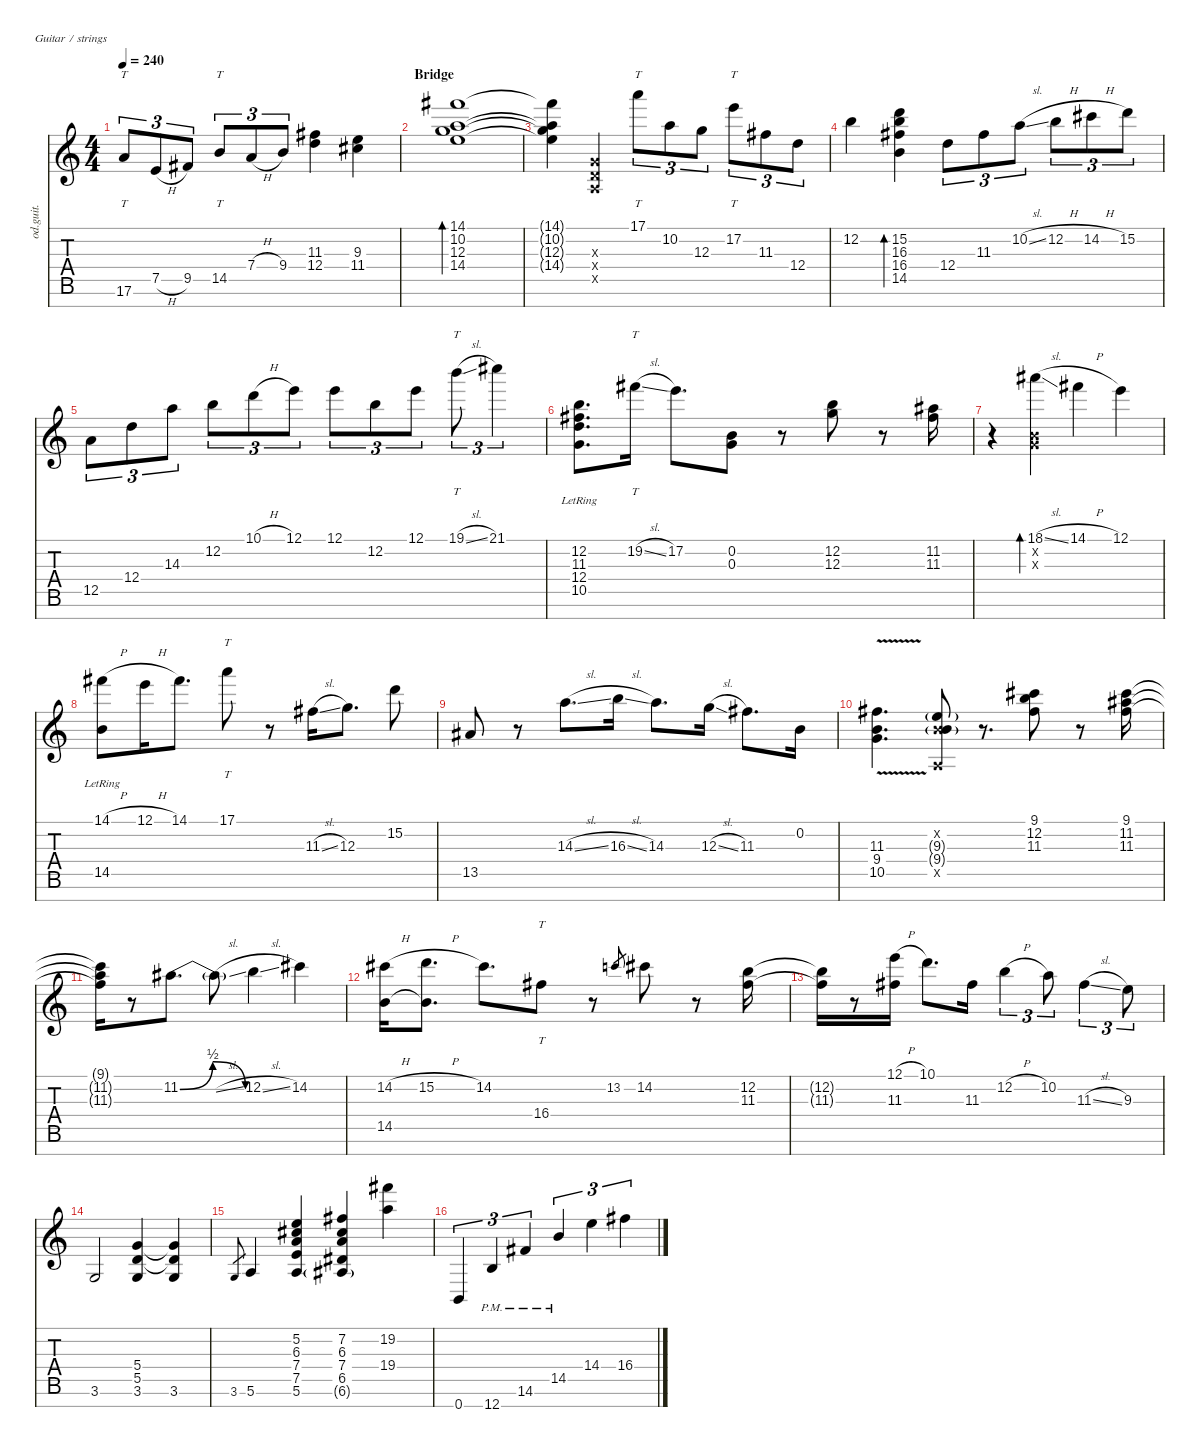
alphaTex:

\defaultSystemsLayout 4
\hideDynamics
\bracketExtendMode nobrackets
\track ("Lead Guitar" "od.guit.") {instrument overdrivenguitar}
\staff {score tabs}
\tuning (E4 B3 G3 D3 A2 E2 B1)
\ts (4 4)
\tempo 240
\clef g2
\ks c
17.6.8{tt tu (3 2) dy mf beam Up} 7.5{h}.8{tu (3 2) beam Up} 9.5{acc #}.8{tu (3 2) beam Up} 14.5.8{tt tu (3 2) beam Up} 7.4{h}.8{tu (3 2) beam Up} 9.4.8{tu (3 2) beam Up} (11.3{acc #} 12.4).4{beam Down} (9.3 11.4{acc #}).4{beam Down} |
\section ("" "Bridge")
(14.1{acc #} 10.2 12.3 14.4).1{bd 120 beam Down} |
(14.1{t acc #} 10.2{t} 12.3{t} 14.4{t}).4{beam Down} (0.3{x} 0.4{x} 0.5{x}).4{beam Up} 17.1.8{tt tu (3 2) beam Down} 10.2.8{tu (3 2) beam Down} 12.3.8{tu (3 2) beam Down} 17.2.8{tt tu (3 2) beam Down} 11.3{acc #}.8{tu (3 2) beam Down} 12.4.8{tu (3 2) beam Down} |
12.2.4{beam Down} (15.2 16.3 16.4{acc #} 14.5).4{bd 240 beam Down} 12.4.8{tu (3 2) beam Down} 11.3{acc #}.8{tu (3 2) beam Down} 10.2{sl}.8{tu (3 2) beam Down} 12.2{h}.8{tu (3 2) beam Down} 14.2{h acc #}.8{tu (3 2) beam Down} 15.2.8{tu (3 2) beam Down} |
12.5.8{tu (3 2) beam Down} 12.4.8{tu (3 2) beam Down} 14.3.8{tu (3 2) beam Down} 12.2.8{tu (3 2) beam Down} 10.1{h}.8{tu (3 2) beam Down} 12.1.8{tu (3 2) beam Down} 12.1.8{tu (3 2) beam Down} 12.2.8{tu (3 2) beam Down} 12.1.8{tu (3 2) beam Down} 19.1{sl}.8{tt tu (3 2) beam Down} 21.1{acc #}.4{tu (3 2) beam Down} |
(12.2 11.3{lr acc #} 12.4{lr} 10.5).8{d beam Down} 19.2{sl acc #}.16{tt beam Down} 17.2.8{d beam Down} (0.2 0.3).8{beam Down} r.8{beam Down} (12.2 12.3).8{beam Down} r.8{beam Down} (11.2{acc #} 11.3{acc #}).16{beam Down} |
r.4{beam Down} (18.1{sl acc #} 0.2{x} 0.3{x}).4{bd 60 beam Down} 14.1{h acc #}.4{beam Down} 12.1.4{beam Down} |
(14.1{h acc #} 14.5{lr}).8{beam Down} 12.1{h}.16{beam Down} 14.1{acc #}.8{d beam Down} 17.1.8{tt beam Down} r.8{beam Down} 11.3{sl acc #}.16{beam Down} 12.3.8{d beam Down} 15.2.8{beam Down} |
13.5{acc #}.8{beam Up} r.8{beam Down} 14.3{sl}.8{d beam Down} 16.3{sl}.16{beam Down} 14.3.8{d beam Down} 12.3{sl}.16{beam Down} 11.3{acc #}.8{d beam Down} 0.2.16{beam Down} |
(11.3{v acc #} 9.4{v} 10.5).4{d beam Down} (0.2{x} 9.3{g} 9.4{g} 0.5{x}).8{beam Up} r.8{d beam Down} (9.1{acc #} 12.2 11.3{acc #}).8{beam Down} r.8{beam Down} (9.1{acc #} 11.2{acc #} 11.3{acc #}).16{beam Down} |
(9.1{t acc #} 11.2{t acc #} 11.3{t acc #}).16{beam Down} r.8{beam Down} 11.2{be (bendrelease 0 0 30 2 30 2 60 0) acc #}.8{d beam Down} 11.2{sl t acc #}.8{beam Down} 12.2{sl}.4{beam Down} 14.2{acc #}.4{beam Down} |
(14.2{h acc #} 14.5).16{beam Down} (15.2{h} 14.5{t}).8{d beam Down} 14.2{acc #}.8{d beam Down} 16.4{acc #}.8{tt beam Down} r.8{beam Down} 13.2.8{gr dy mp beam Up} 14.2{acc #}.8{dy mf beam Down} r.8{beam Down} (12.2 11.3{acc #}).16{beam Down} |
(12.2{t} 11.3{t acc #}).16{beam Down} r.8{beam Down} (12.1{h} 11.3{acc #}).16{beam Down} 10.1.8{d beam Down} 11.3{acc #}.16{beam Down} 12.2{h}.4{tu (3 2) beam Down} 10.2.8{tu (3 2) beam Down} 11.3{sl acc #}.4{tu (3 2) beam Down} 9.3.8{tu (3 2) beam Down} |
3.6.2{beam Up} (5.4 5.5 3.6).4{beam Up} (5.4{t} 5.5{t} 3.6).4{beam Up} |
3.6.8{gr dy mp beam Up} 5.6.4{dy mf beam Up} (5.2 6.3{acc #} 7.4 7.5 5.6).4{beam Up} (7.2{acc #} 6.3{acc #} 7.4 6.5{acc #} 6.6{g acc #}).4{beam Up} (19.2{acc #} 19.4).4{beam Down} |
0.7.4{tu (3 2) beam Up} 12.7{pm}.4{tu (3 2) beam Up} 14.6{pm acc #}.4{tu (3 2) beam Up} 14.5{pm}.4{tu (3 2) beam Up} 14.4.4{tu (3 2) beam Down} 16.4{acc #}.4{tu (3 2) beam Down}
